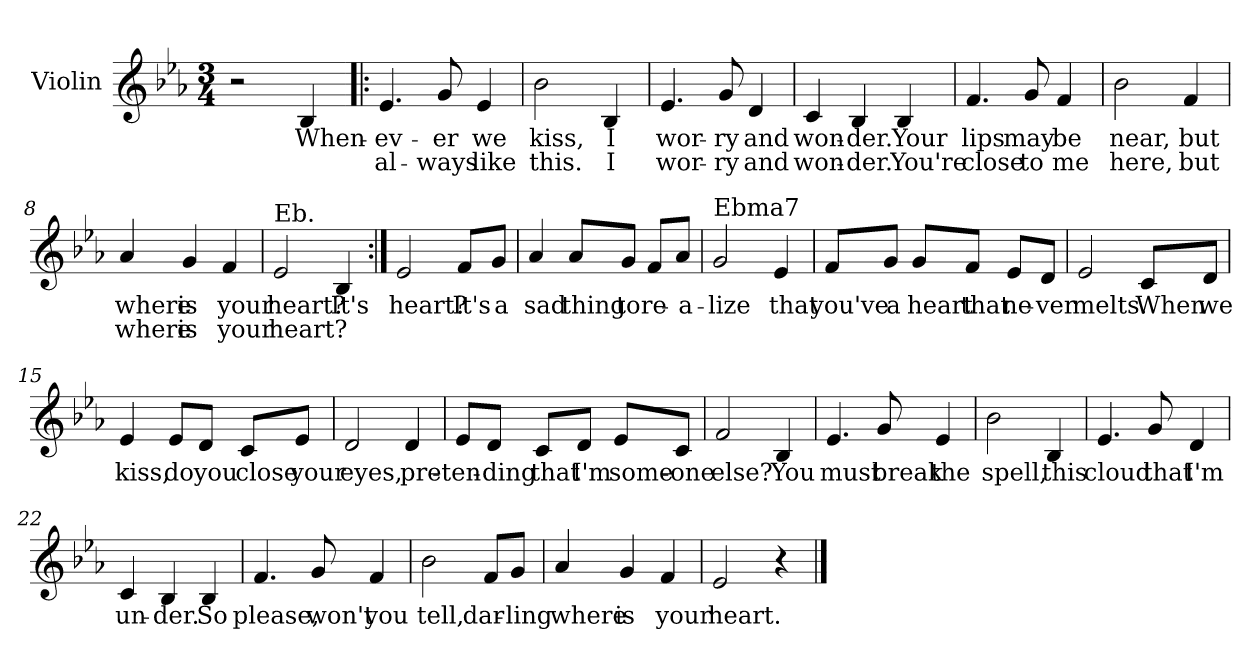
**kern	**text	**text
*part1	*part1	*part1
*staff1	*staff1	*staff1
*I"Violin	*	*
*I'Vln	*	*
*clefG2	*	*
*k[b-e-a-]	*	*
*E-:	*	*
*M3/4	*	*
=1	=1	=1
2r	.	.
4B-/	When-	.
=2!|:	=2!|:	=2!|:
4.e-/	-ev-	al-
8g/	-er	-ways
4e-/	we	like
=3	=3	=3
2b-\	kiss,	this.
4B-/	I	I
=4	=4	=4
4.e-/	wor-	wor-
8g/	-ry	-ry
4d/	and	and
!!LO:LB:g=z
=5	=5	=5
4c/	won-	won-
4B-/	-der.	-der.
4B-/	Your	You're
=6	=6	=6
4.f/	lips	close
8g/	may	to
4f/	be	me
=7	=7	=7
2b-\	near,	here,
4f/	but	but
=8	=8	=8
4a-/	where	where
4g/	is	is
4f/	your	your
!!LO:LB:g=z
=9	=9	=9
!LO:TX:a:t=Eb.	!	!
2e-/	heart?	heart?
4B-/	It's	.
=10:|!	=10:|!	=10:|!
2e-/	heart?	.
8f/L	It's	.
8g/J	a	.
=11	=11	=11
4a-/	sad	.
8a-/L	thing	.
8g/J	to	.
8f/L	re-	.
8a-/J	-a-	.
=12	=12	=12
!LO:TX:a:t=Ebma7	!	!
2g/	-lize	.
4e-/	that	.
!!LO:LB:g=z
=13	=13	=13
8f/L	you've	.
8g/J	a	.
8g/L	heart	.
8f/J	that	.
8e-/L	ne-	.
8d/J	-ver	.
=14	=14	=14
2e-/	melts.	.
8c/L	When	.
8d/J	we	.
=15	=15	=15
4e-/	kiss,	.
8e-/L	do	.
8d/J	you	.
8c/L	close	.
8e-/J	your	.
=16	=16	=16
2d/	eyes,	.
4d/	pre-	.
!!LO:LB:g=z
=17	=17	=17
8e-/L	-ten-	.
8d/J	-ding	.
8c/L	that	.
8d/J	I'm	.
8e-/L	some-	.
8c/J	-one	.
=18	=18	=18
2f/	else?	.
4B-/	You	.
=19	=19	=19
4.e-/	must	.
8g/	break	.
4e-/	the	.
=20	=20	=20
2b-\	spell,	.
4B-/	this	.
!!LO:LB:g=z
=21	=21	=21
4.e-/	cloud	.
8g/	that	.
4d/	I'm	.
=22	=22	=22
4c/	un-	.
4B-/	-der.	.
4B-/	So	.
=23	=23	=23
4.f/	please,	.
8g/	won't	.
4f/	you	.
=24	=24	=24
2b-\	tell,	.
8f/L	dar-	.
8g/J	-ling	.
=25	=25	=25
4a-/	where	.
4g/	is	.
4f/	your	.
=26	=26	=26
2e-/	heart.	.
4r	.	.
==	==	==
*-	*-	*-
